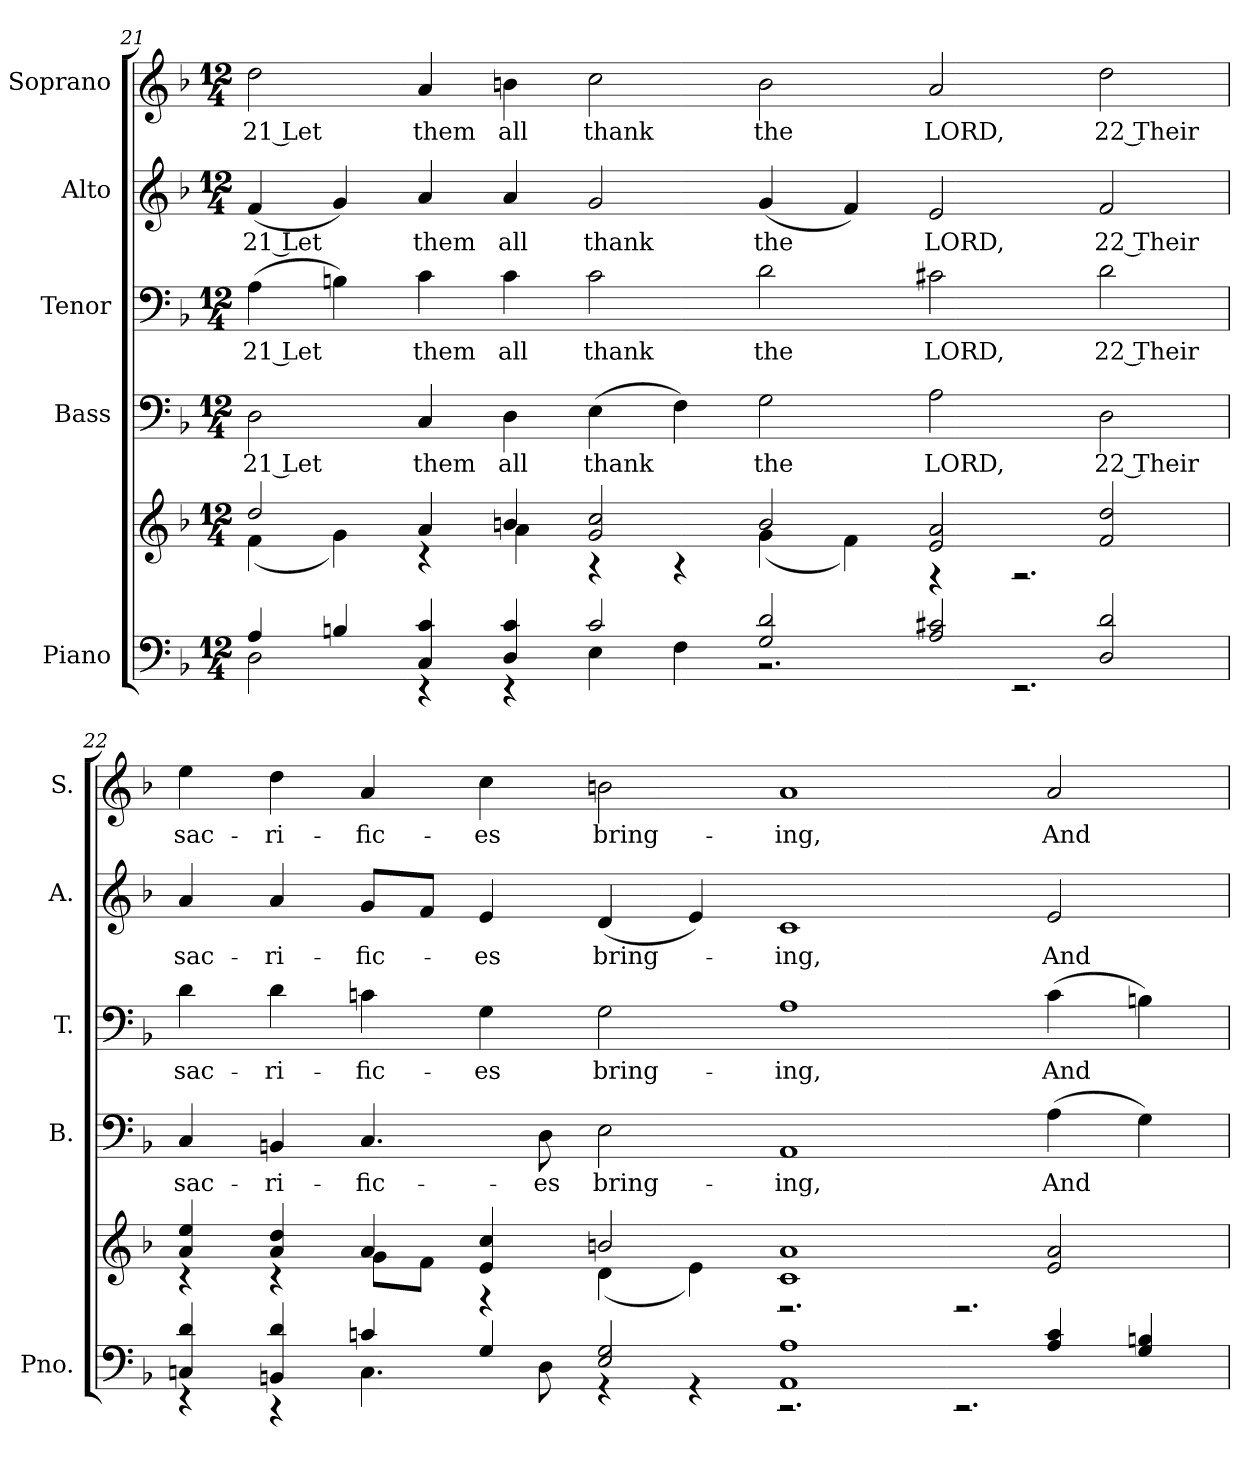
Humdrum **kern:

**kern	**kern	**kern	**text	**kern	**text	**kern	**text	**kern	**text
*part5	*part5	*part4	*part4	*part3	*part3	*part2	*part2	*part1	*part1
*staff6	*staff5	*staff4	*staff4	*staff3	*staff3	*staff2	*staff2	*staff1	*staff1
*I"Piano	*	*I"Bass	*	*I"Tenor	*	*I"Alto	*	*I"Soprano	*
*I'Pno.	*	*I'B.	*	*I'T.	*	*I'A.	*	*I'S.	*
!!LO:PB:g=z
*clefF4	*clefG2	*clefF4	*	*clefF4	*	*clefG2	*	*clefG2	*
*k[b-]	*k[b-]	*k[b-]	*	*k[b-]	*	*k[b-]	*	*k[b-]	*
*F:	*F:	*F:	*	*F:	*	*F:	*	*F:	*
*M12/4	*M12/4	*M12/4	*	*M12/4	*	*M12/4	*	*M12/4	*
=21	=21	=21	=21	=21	=21	=21	=21	=21	=21
*^	*^	*	*	*	*	*	*	*	*
!	!	!	!	!	!LO:LY:b:color=#000000	!	!	!	!	!	!
!	!	!	!	!	!	!	!LO:LY:b:color=#000000	!	!	!	!
!	!	!	!	!	!	!	!	!	!LO:LY:b:color=#000000	!	!
!	!	!	!	!	!	!	!	!	!	!	!LO:LY:b:color=#000000
4Ai/	2Di\	2ddi/	(4fi\	2Di\	21 Let	(4Ai\	21 Let	(4fi/	21 Let	2ddi\	21 Let
4Bni/	.	.	4gi\)	.	.	4Bni\)	.	4gi/)	.	.	.
!	!	!	!	!	!LO:LY:b:color=#000000	!	!	!	!	!	!
!	!	!	!	!	!	!	!LO:LY:b:color=#000000	!	!	!	!
!	!	!	!	!	!	!	!	!	!LO:LY:b:color=#000000	!	!
!	!	!	!	!	!	!	!	!	!	!	!LO:LY:b:color=#000000
4Ci/ 4ci	4r	4ai/	4r	4Ci/	them	4ci\	them	4ai/	them	4ai/	them
!	!	!	!	!	!LO:LY:b:color=#000000	!	!	!	!	!	!
!	!	!	!	!	!	!	!LO:LY:b:color=#000000	!	!	!	!
!	!	!	!	!	!	!	!	!	!LO:LY:b:color=#000000	!	!
!	!	!	!	!	!	!	!	!	!	!	!LO:LY:b:color=#000000
4Di/ 4ci	4r	4bni/	4ai\	4Di\	all	4ci\	all	4ai/	all	4bni\	all
!	!	!	!	!	!LO:LY:b:color=#000000	!	!	!	!	!	!
!	!	!	!	!	!	!	!LO:LY:b:color=#000000	!	!	!	!
!	!	!	!	!	!	!	!	!	!LO:LY:b:color=#000000	!	!
!	!	!	!	!	!	!	!	!	!	!	!LO:LY:b:color=#000000
2ci/	4Ei\	2gi/ 2cci	4r	(4Ei\	thank	2ci\	thank	2gi/	thank	2cci\	thank
.	4Fi\	.	4r	4Fi\)	.	.	.	.	.	.	.
!	!	!	!	!	!LO:LY:b:color=#000000	!	!	!	!	!	!
!	!	!	!	!	!	!	!LO:LY:b:color=#000000	!	!	!	!
!	!	!	!	!	!	!	!	!	!LO:LY:b:color=#000000	!	!
!	!	!	!	!	!	!	!	!	!	!	!LO:LY:b:color=#000000
2Gi/ 2di	2.r	2bi/	(4gi\	2Gi\	the	2di\	the	(4gi/	the	2bi\	the
.	.	.	4fi\)	.	.	.	.	4fi/)	.	.	.
!	!	!	!	!	!LO:LY:b:color=#000000	!	!	!	!	!	!
!	!	!	!	!	!	!	!LO:LY:b:color=#000000	!	!	!	!
!	!	!	!	!	!	!	!	!	!LO:LY:b:color=#000000	!	!
!	!	!	!	!	!	!	!	!	!	!	!LO:LY:b:color=#000000
2Ai/ 2c#Xi	.	2ei/ 2ai	4r	2Ai\	LORD,	2c#Xi\	LORD,	2ei/	LORD,	2ai/	LORD,
.	2.r	.	2.r	.	.	.	.	.	.	.	.
!	!	!	!	!	!LO:LY:b:color=#000000	!	!	!	!	!	!
!	!	!	!	!	!	!	!LO:LY:b:color=#000000	!	!	!	!
!	!	!	!	!	!	!	!	!	!LO:LY:b:color=#000000	!	!
!	!	!	!	!	!	!	!	!	!	!	!LO:LY:b:color=#000000
2Di/ 2di	.	2fi/ 2ddi	.	2Di\	22 Their	2di\	22 Their	2fi/	22 Their	2ddi\	22 Their
!!LO:PB:g=z
=22	=22	=22	=22	=22	=22	=22	=22	=22	=22	=22	=22
!	!	!	!	!	!LO:LY:b:color=#000000	!	!	!	!	!	!
!	!	!	!	!	!	!	!LO:LY:b:color=#000000	!	!	!	!
!	!	!	!	!	!	!	!	!	!LO:LY:b:color=#000000	!	!
!	!	!	!	!	!	!	!	!	!	!	!LO:LY:b:color=#000000
4Cni/ 4di	4r	4ai/ 4eei	4r	4Ci/	sac-	4di\	sac-	4ai/	sac-	4eei\	sac-
!	!	!	!	!	!LO:LY:b:color=#000000	!	!	!	!	!	!
!	!	!	!	!	!	!	!LO:LY:b:color=#000000	!	!	!	!
!	!	!	!	!	!	!	!	!	!LO:LY:b:color=#000000	!	!
!	!	!	!	!	!	!	!	!	!	!	!LO:LY:b:color=#000000
4BBni/ 4di	4r	4ai/ 4ddi	4r	4BBni/	-ri-	4di\	-ri-	4ai/	-ri-	4ddi\	-ri-
!	!	!	!	!	!LO:LY:b:color=#000000	!	!	!	!	!	!
!	!	!	!	!	!	!	!LO:LY:b:color=#000000	!	!	!	!
!	!	!	!	!	!	!	!	!	!LO:LY:b:color=#000000	!	!
!	!	!	!	!	!	!	!	!	!	!	!LO:LY:b:color=#000000
4cni/	4.Ci\	4ai/	8gi\L	4.Ci/	-fic-	4cni\	-fic-	8gi/L	-fic-	4ai/	-fic-
.	.	.	8fi\J	.	.	.	.	8fi/J	.	.	.
!	!	!	!	!	!	!	!LO:LY:b:color=#000000	!	!	!	!
!	!	!	!	!	!	!	!	!	!LO:LY:b:color=#000000	!	!
!	!	!	!	!	!	!	!	!	!	!	!LO:LY:b:color=#000000
4Gi/	.	4ei/ 4cci	4r	.	.	4Gi\	-es	4ei/	-es	4cci\	-es
!	!	!	!	!	!LO:LY:b:color=#000000	!	!	!	!	!	!
.	8Di\	.	.	8Di\	-es	.	.	.	.	.	.
!	!	!	!	!	!LO:LY:b:color=#000000	!	!	!	!	!	!
!	!	!	!	!	!	!	!LO:LY:b:color=#000000	!	!	!	!
!	!	!	!	!	!	!	!	!	!LO:LY:b:color=#000000	!	!
!	!	!	!	!	!	!	!	!	!	!	!LO:LY:b:color=#000000
2Ei/ 2Gi	4r	2bni/	(4di\	2Ei\	bring-	2Gi\	bring-	(4di/	bring-	2bni\	bring-
.	4r	.	4ei\)	.	.	.	.	4ei/)	.	.	.
!	!	!	!	!	!LO:LY:b:color=#000000	!	!	!	!	!	!
!	!	!	!	!	!	!	!LO:LY:b:color=#000000	!	!	!	!
!	!	!	!	!	!	!	!	!	!LO:LY:b:color=#000000	!	!
!	!	!	!	!	!	!	!	!	!	!	!LO:LY:b:color=#000000
1AAi 1Ai	2.r	1ci 1ai	2.r	1AAi	-ing,	1Ai	-ing,	1ci	-ing,	1ai	-ing,
.	2.r	.	2.r	.	.	.	.	.	.	.	.
!	!	!	!	!	!LO:LY:b:color=#000000	!	!	!	!	!	!
!	!	!	!	!	!	!	!LO:LY:b:color=#000000	!	!	!	!
!	!	!	!	!	!	!	!	!	!LO:LY:b:color=#000000	!	!
!	!	!	!	!	!	!	!	!	!	!	!LO:LY:b:color=#000000
4Ai/ 4ci	.	2ei/ 2ai	.	(4Ai\	And	(4ci\	And	2ei/	And	2ai/	And
4Gi/ 4Bni	.	.	.	4Gi\)	.	4Bni\)	.	.	.	.	.
*v	*v	*	*	*	*	*	*	*	*	*	*
*	*v	*v	*	*	*	*	*	*	*	*
=	=	=	=	=	=	=	=	=	=
*-	*-	*-	*-	*-	*-	*-	*-	*-	*-
